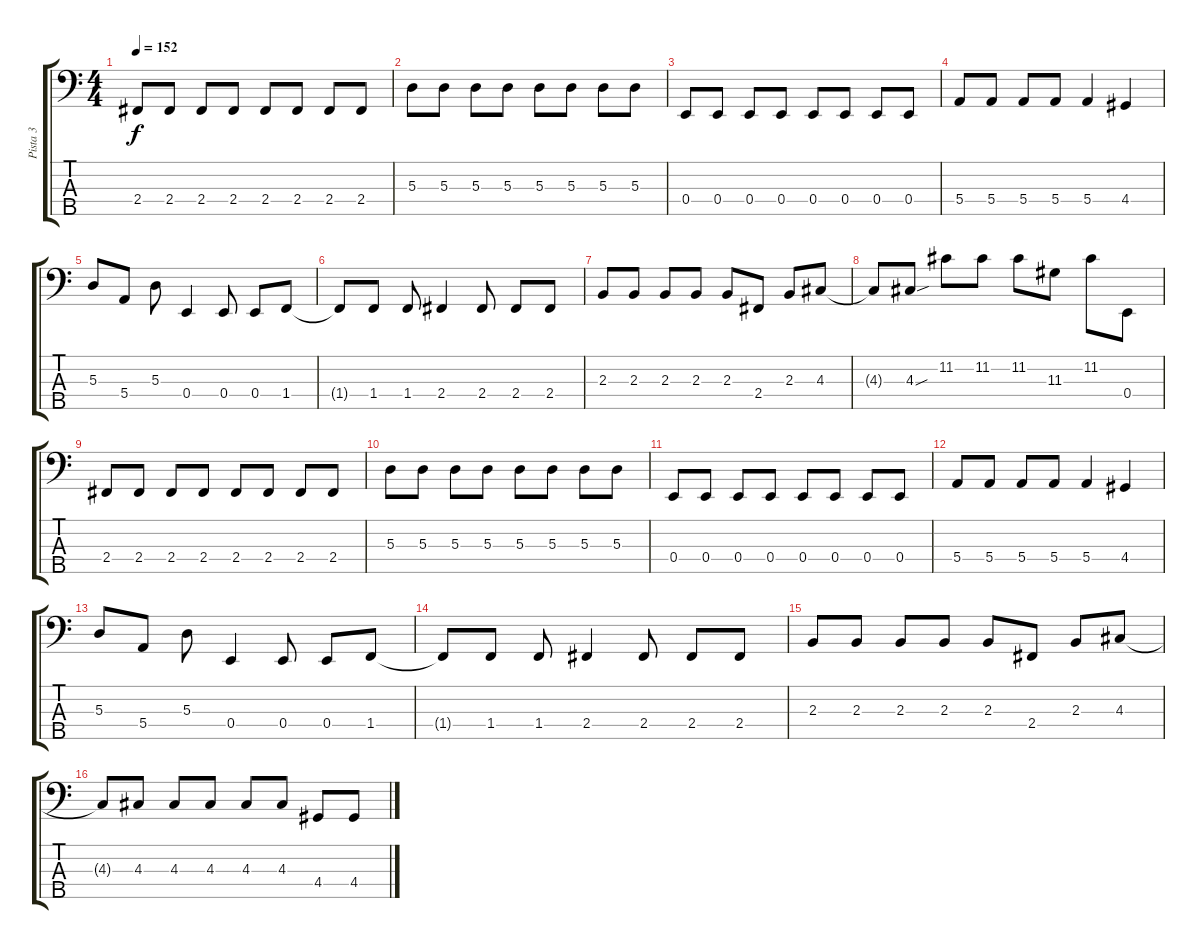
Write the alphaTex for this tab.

\track ("Pista 3" "Pista 3") {instrument electricbassfinger}
\staff {score tabs}
\tuning (G2 D2 A1 E1 B0) {hide}
\ts (4 4)
\tempo 152
\clef f4
\ks c
2.4.8{dy f} 2.4.8 2.4.8 2.4.8 2.4.8 2.4.8 2.4.8 2.4.8 |
5.3.8 5.3.8 5.3.8 5.3.8 5.3.8 5.3.8 5.3.8 5.3.8 |
0.4.8 0.4.8 0.4.8 0.4.8 0.4.8 0.4.8 0.4.8 0.4.8 |
5.4.8 5.4.8 5.4.8 5.4.8 5.4.4 4.4.4 |
5.3.8 5.4.8 5.3.8 0.4.4 0.4.8 0.4.8 1.4.8 |
1.4{t}.8 1.4.8 1.4.8 2.4.4 2.4.8 2.4.8 2.4.8 |
2.3.8 2.3.8 2.3.8 2.3.8 2.3.8 2.4.8 2.3.8 4.3.8 |
4.3{t}.8 4.3{sou}.8 11.2.8 11.2.8 11.2.8 11.3.8 11.2.8 0.4.8 |
2.4.8 2.4.8 2.4.8 2.4.8 2.4.8 2.4.8 2.4.8 2.4.8 |
5.3.8 5.3.8 5.3.8 5.3.8 5.3.8 5.3.8 5.3.8 5.3.8 |
0.4.8 0.4.8 0.4.8 0.4.8 0.4.8 0.4.8 0.4.8 0.4.8 |
5.4.8 5.4.8 5.4.8 5.4.8 5.4.4 4.4.4 |
5.3.8 5.4.8 5.3.8 0.4.4 0.4.8 0.4.8 1.4.8 |
1.4{t}.8 1.4.8 1.4.8 2.4.4 2.4.8 2.4.8 2.4.8 |
2.3.8 2.3.8 2.3.8 2.3.8 2.3.8 2.4.8 2.3.8 4.3.8 |
4.3{t}.8 4.3.8 4.3.8 4.3.8 4.3.8 4.3.8 4.4.8 4.4.8
